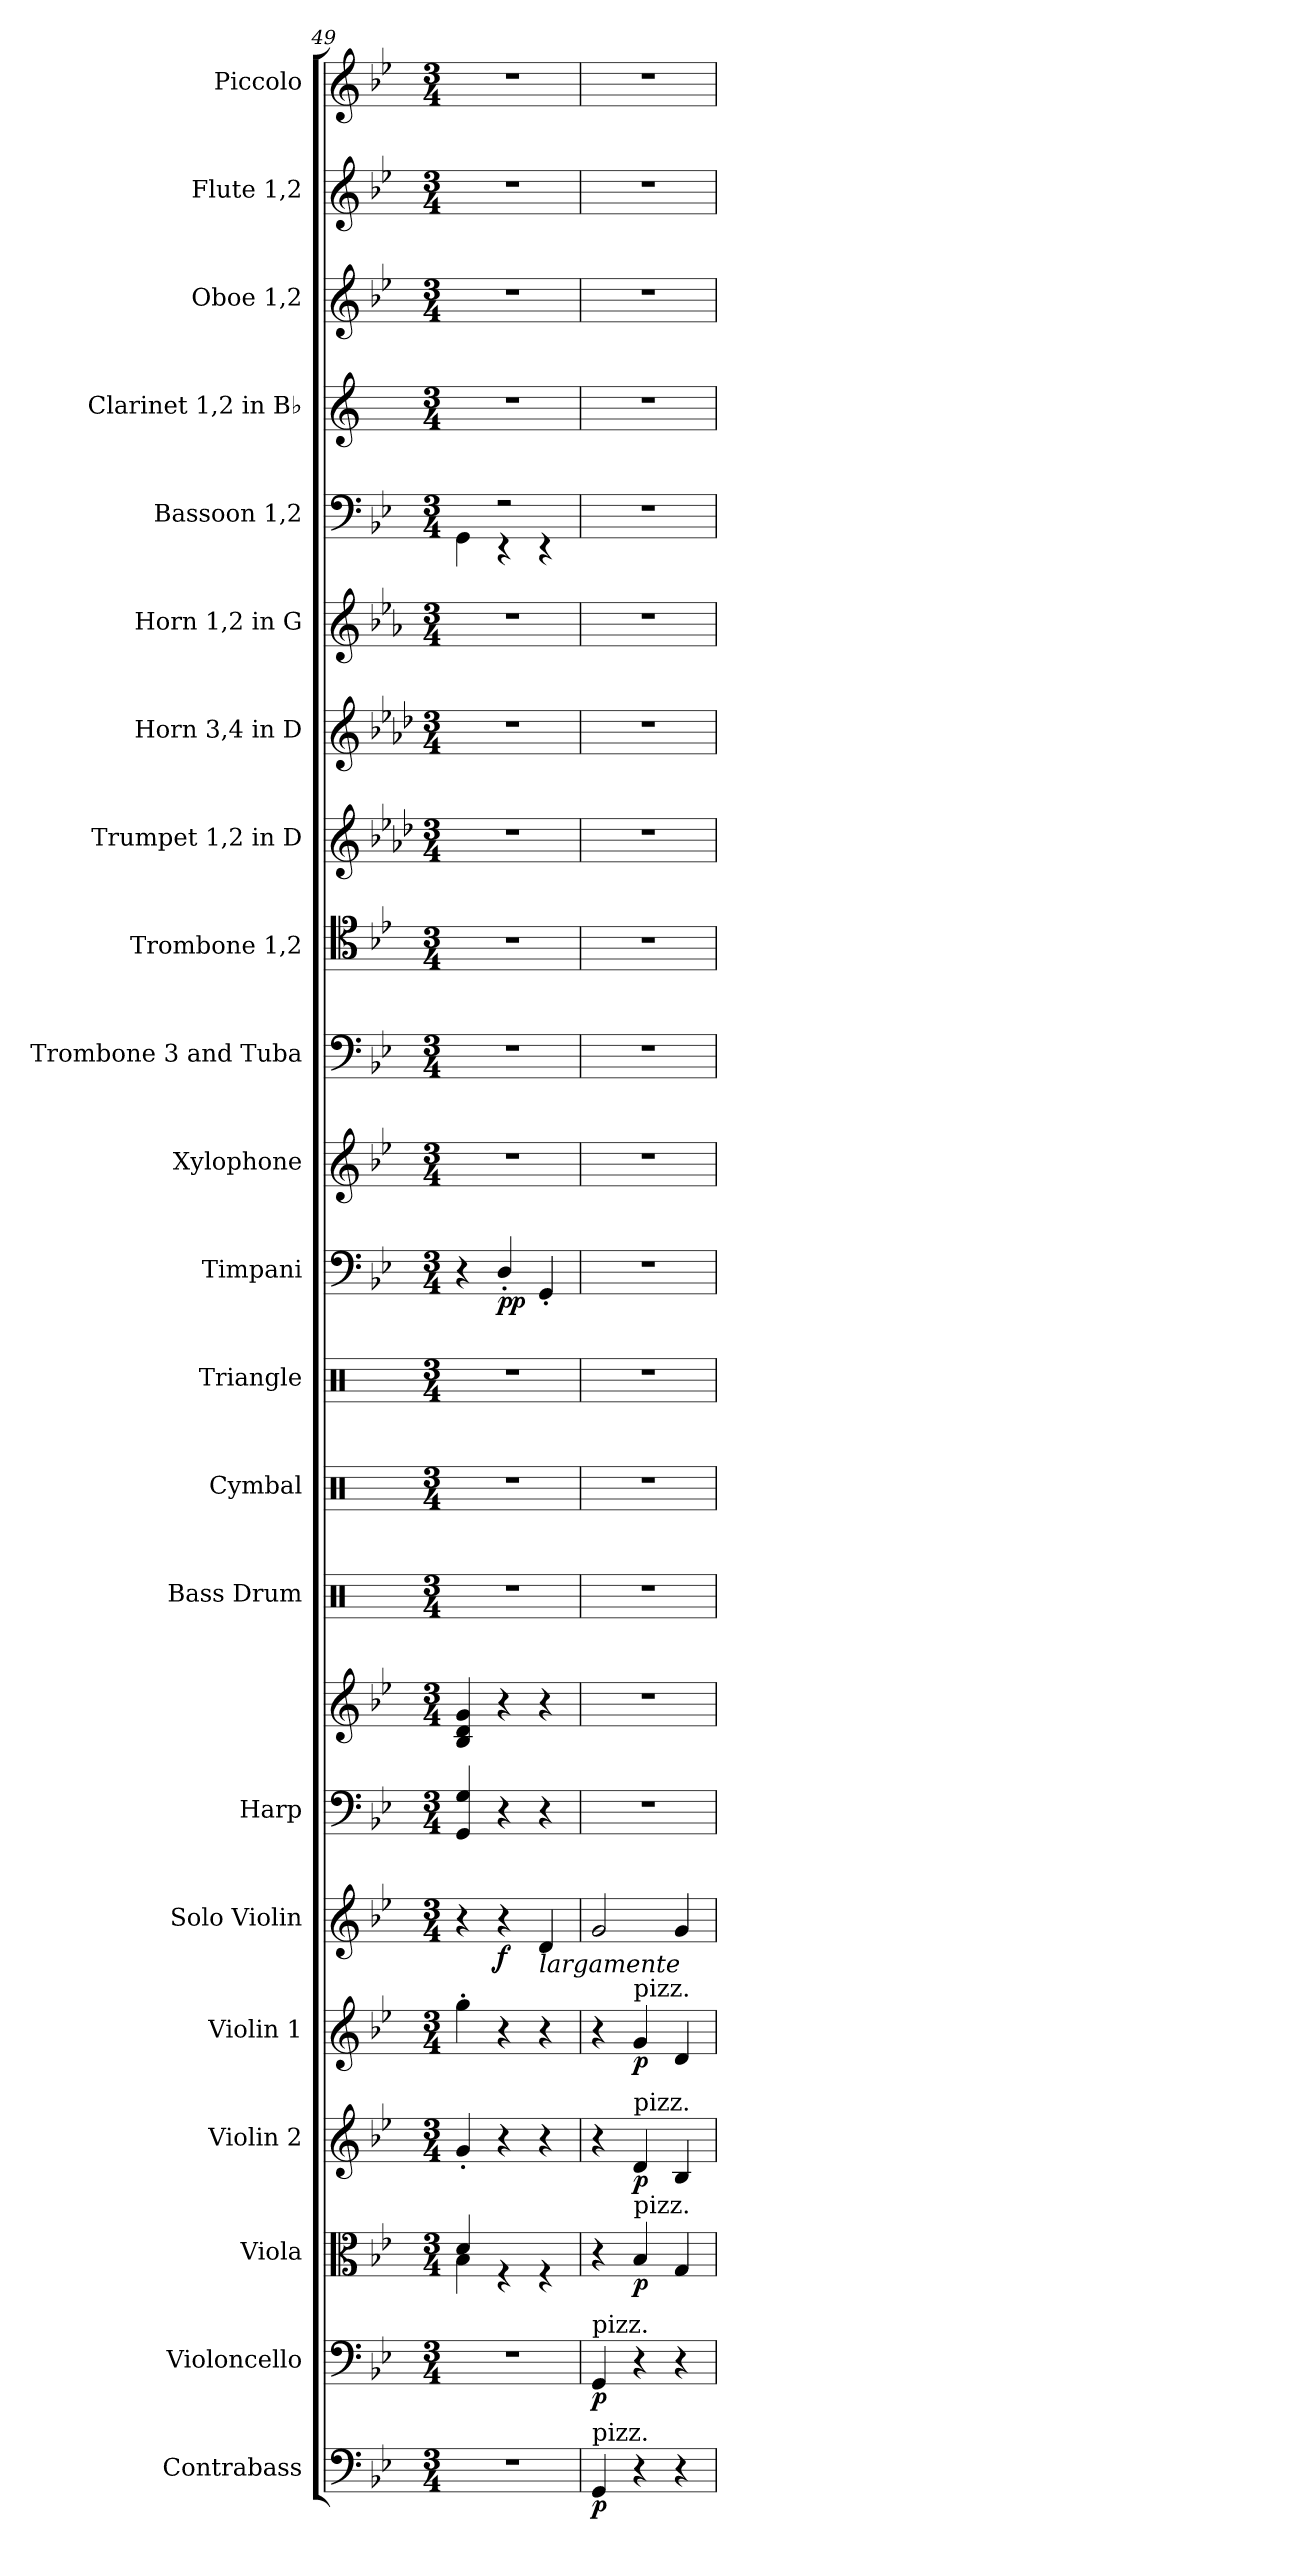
**kern	**dynam	**kern	**dynam	**kern	**dynam	**kern	**dynam	**kern	**dynam	**kern	**dynam	**kern	**kern	**kern	**kern	**kern	**kern	**dynam	**kern	**kern	**kern	**kern	**kern	**kern	**kern	**kern	**kern	**kern	**kern
*part22	*part22	*part21	*part21	*part20	*part20	*part19	*part19	*part18	*part18	*part17	*part17	*part16	*part16	*part15	*part14	*part13	*part12	*part12	*part11	*part10	*part9	*part8	*part7	*part6	*part5	*part4	*part3	*part2	*part1
*staff23	*staff23	*staff22	*staff22	*staff21	*staff21	*staff20	*staff20	*staff19	*staff19	*staff18	*staff18	*staff17	*staff16	*staff15	*staff14	*staff13	*staff12	*staff12	*staff11	*staff10	*staff9	*staff8	*staff7	*staff6	*staff5	*staff4	*staff3	*staff2	*staff1
*I"Contrabass	*	*I"Violoncello	*	*I"Viola	*	*I"Violin 2	*	*I"Violin 1	*	*I"Solo Violin	*	*I"Harp	*	*I"Bass Drum	*I"Cymbal	*I"Triangle	*I"Timpani	*	*I"Xylophone	*I"Trombone 3 and Tuba	*I"Trombone 1,2	*I"Trumpet 1,2 in D	*I"Horn 3,4 in D	*I"Horn 1,2 in G	*I"Bassoon 1,2	*I"Clarinet 1,2 in B♭	*I"Oboe 1,2	*I"Flute 1,2	*I"Piccolo
*I'Cb.	*	*I'Vc.	*	*I'Vla.	*	*I'Vln. 2	*	*I'Vln. 1	*	*I'Solo Vln.	*	*I'Hrp.	*	*I'B.D	*I'Cym.	*I'Trgl.	*I'Timp.	*	*I'Xyl.	*I'Tbn. 3 and Tba.	*I'Tbn. 1,2	*I'Tpt. 1,2 in D	*I'Hn. 3,4 in D	*I'Hn. 1,2 in G	*I'Bsn. 1,2	*I'Cl. 1,2 in B♭	*I'Ob. 1,2	*I'Fl. 1,2	*I'Picc.
*clefF4	*	*clefF4	*	*clefC3	*	*clefG2	*	*clefG2	*	*clefG2	*	*clefF4	*clefG2	*clefX	*clefX	*clefX	*clefF4	*	*clefG2	*clefF4	*clefC4	*clefG2	*clefG2	*clefG2	*clefF4	*clefG2	*clefG2	*clefG2	*clefG2
*ITrd7c12	*	*	*	*	*	*	*	*	*	*	*	*	*	*	*	*	*	*	*ITrd-7c-12	*	*	*ITrd-1c-2	*ITrd6c10	*ITrd3c5	*	*ITrd1c2	*	*	*ITrd-7c-12
*k[b-e-]	*	*k[b-e-]	*	*k[b-e-]	*	*k[b-e-]	*	*k[b-e-]	*	*k[b-e-]	*	*k[b-e-]	*k[b-e-]	*k[]	*k[]	*k[]	*k[b-e-]	*	*k[b-e-]	*k[b-e-]	*k[b-e-]	*k[b-e-]	*k[b-e-]	*k[b-e-]	*k[b-e-]	*k[b-e-]	*k[b-e-]	*k[b-e-]	*k[b-e-]
*M3/4	*	*M3/4	*	*M3/4	*	*M3/4	*	*M3/4	*	*M3/4	*	*M3/4	*M3/4	*M3/4	*M3/4	*M3/4	*M3/4	*	*M3/4	*M3/4	*M3/4	*M3/4	*M3/4	*M3/4	*M3/4	*M3/4	*M3/4	*M3/4	*M3/4
=49	=49	=49	=49	=49	=49	=49	=49	=49	=49	=49	=49	=49	=49	=49	=49	=49	=49	=49	=49	=49	=49	=49	=49	=49	=49	=49	=49	=49	=49
*	*	*	*	*^	*	*	*	*	*	*	*	*	*	*	*	*	*	*	*	*	*	*	*	*	*^	*	*	*	*
2.r	.	2.r	.	4d/	4B-\	.	4g'/	.	4gg'\	.	4r	.	4GG/ 4G/	4B-/ 4d/ 4g/	2.r	2.r	2.r	4r	.	2.r	2.r	2.r	2.r	2.r	2.r	4ryy	4GG\	2.r	2.r	2.r	2.r
!	!	!	!	!	!	!	!	!	!	!	!	!LO:DY:b	!	!	!	!	!	!	!LO:DY:b	!	!	!	!	!	!	!	!	!	!	!	!
.	.	.	.	4rF	2ryy	.	4r	.	4r	.	4r	f	4r	4r	.	.	.	4D'/	pp	.	.	.	.	.	.	2r	4r	.	.	.	.
!	!	!	!	!	!	!	!	!	!	!	!LO:TX:b:i:t=largamente	!	!	!	!	!	!	!	!	!	!	!	!	!	!	!	!	!	!	!	!
.	.	.	.	4rF	.	.	4r	.	4r	.	4d/	.	4r	4r	.	.	.	4GG'/	.	.	.	.	.	.	.	.	4r	.	.	.	.
*	*	*	*	*v	*v	*	*	*	*	*	*	*	*	*	*	*	*	*	*	*	*	*	*	*	*	*	*	*	*	*	*
=50	=50	=50	=50	=50	=50	=50	=50	=50	=50	=50	=50	=50	=50	=50	=50	=50	=50	=50	=50	=50	=50	=50	=50	=50	=50	=50	=50	=50	=50	=50
!	!	!LO:TX:a:t=pizz.	!	!	!	!	!	!	!	!	!	!	!	!	!	!	!	!	!	!	!	!	!	!	!	!	!	!	!	!
!LO:TX:a:t=pizz.	!	!	!	!	!	!	!	!	!	!	!	!	!	!	!	!	!	!	!	!	!	!	!	!	!	!	!	!	!	!
!	!LO:DY:b	!	!LO:DY:b	!	!	!	!	!	!	!	!	!	!	!	!	!	!	!	!	!	!	!	!	!	!	!	!	!	!	!
*	*	*	*	*	*	*	*	*	*	*	*	*	*	*	*	*	*	*	*	*	*	*	*	*	*v	*v	*	*	*	*
4GGG/	p	4GG/	p	4r	.	4r	.	4r	.	2g/	.	2.r	2.r	2.r	2.r	2.r	2.r	.	2.r	2.r	2.r	2.r	2.r	2.r	2.r	2.r	2.r	2.r	2.r
!	!	!	!	!	!	!	!	!LO:TX:a:t=pizz.	!	!	!	!	!	!	!	!	!	!	!	!	!	!	!	!	!	!	!	!	!
!	!	!	!	!	!	!LO:TX:a:t=pizz.	!	!	!	!	!	!	!	!	!	!	!	!	!	!	!	!	!	!	!	!	!	!	!
!	!	!	!	!LO:TX:a:t=pizz.	!	!	!	!	!	!	!	!	!	!	!	!	!	!	!	!	!	!	!	!	!	!	!	!	!
!	!	!	!	!	!LO:DY:b	!	!LO:DY:b	!	!LO:DY:b	!	!	!	!	!	!	!	!	!	!	!	!	!	!	!	!	!	!	!	!
4r	.	4r	.	4B-/	p	4d/	p	4g/	p	.	.	.	.	.	.	.	.	.	.	.	.	.	.	.	.	.	.	.	.
4r	.	4r	.	4G/	.	4B-/	.	4d/	.	4g/	.	.	.	.	.	.	.	.	.	.	.	.	.	.	.	.	.	.	.
=	=	=	=	=	=	=	=	=	=	=	=	=	=	=	=	=	=	=	=	=	=	=	=	=	=	=	=	=	=
*-	*-	*-	*-	*-	*-	*-	*-	*-	*-	*-	*-	*-	*-	*-	*-	*-	*-	*-	*-	*-	*-	*-	*-	*-	*-	*-	*-	*-	*-
